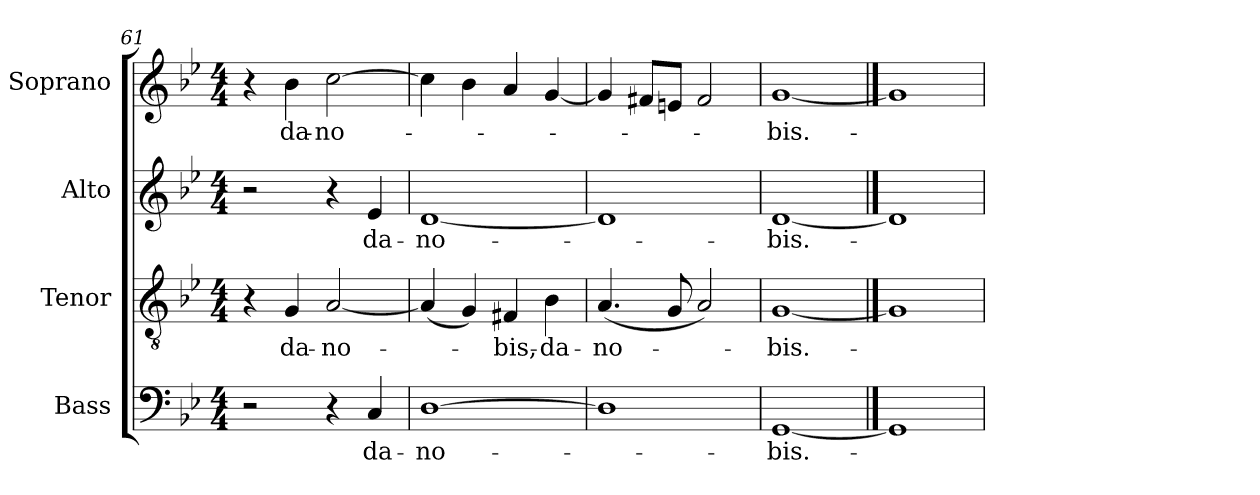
**kern	**text	**kern	**text	**kern	**text	**kern	**text
*part4	*part4	*part3	*part3	*part2	*part2	*part1	*part1
*staff4	*staff4	*staff3	*staff3	*staff2	*staff2	*staff1	*staff1
*I"Bass	*	*I"Tenor	*	*I"Alto	*	*I"Soprano	*
*I'B.	*	*I'T.	*	*I'A.	*	*I'S.	*
*clefF4	*	*clefGv2	*	*clefG2	*	*clefG2	*
*	*	*ITrd7c12	*	*	*	*	*
*k[b-e-]	*	*k[b-e-]	*	*k[b-e-]	*	*k[b-e-]	*
*B-:	*	*B-:	*	*B-:	*	*B-:	*
*M4/4	*	*M4/4	*	*M4/4	*	*M4/4	*
=61	=61	=61	=61	=61	=61	=61	=61
2r	.	4r	.	2r	.	4r	.
!	!	!	!LO:LY:b:color=#000000	!	!	!	!
!	!	!	!	!	!	!	!LO:LY:b:color=#000000
.	.	4GGi/	-da-	.	.	4b-i\	-da-
!	!	!	!LO:LY:b:color=#000000	!	!	!	!
!	!	!	!	!	!	!	!LO:LY:b:color=#000000
4r	.	[2AAi/	-no-	4r	.	[2cci\	-no-
!	!LO:LY:b:color=#000000	!	!	!	!	!	!
!	!	!	!	!	!LO:LY:b:color=#000000	!	!
4Ci/	-da-	.	.	4e-i/	-da-	.	.
=62	=62	=62	=62	=62	=62	=62	=62
!	!LO:LY:b:color=#000000	!	!	!	!	!	!
!	!	!	!	!	!LO:LY:b:color=#000000	!	!
[1Di	-no-	(4AAi/]	.	[1di	-no-	4cci\]	.
.	.	4GGi/)	.	.	.	4b-i\	.
!	!	!	!LO:LY:b:color=#000000	!	!	!	!
.	.	4FF#Xi/	-bis,-	.	.	4ai/	.
!	!	!	!LO:LY:b:color=#000000	!	!	!	!
.	.	4BB-i\	-da-	.	.	[4gi/	.
=63	=63	=63	=63	=63	=63	=63	=63
!	!	!	!LO:LY:b:color=#000000	!	!	!	!
1Di]	.	(4.AAi/	-no-	1di]	.	4gi/]	.
.	.	.	.	.	.	8f#Xi/L	.
.	.	8GGi/	.	.	.	8eni/J	.
.	.	2AAi/)	.	.	.	2f#i/	.
=64	=64	=64	=64	=64	=64	=64	=64
!	!LO:LY:b:color=#000000	!	!	!	!	!	!
!	!	!	!LO:LY:b:color=#000000	!	!	!	!
!	!	!	!	!	!LO:LY:b:color=#000000	!	!
!	!	!	!	!	!	!	!LO:LY:b:color=#000000
[1GGi	-bis.-	[1GGi	-bis.-	[1di	-bis.-	[1gi	-bis.-
==65	==65	==65	==65	==65	==65	==65	==65
1GGi]	.	1GGi]	.	1di]	.	1gi]	.
=	=	=	=	=	=	=	=
*-	*-	*-	*-	*-	*-	*-	*-
